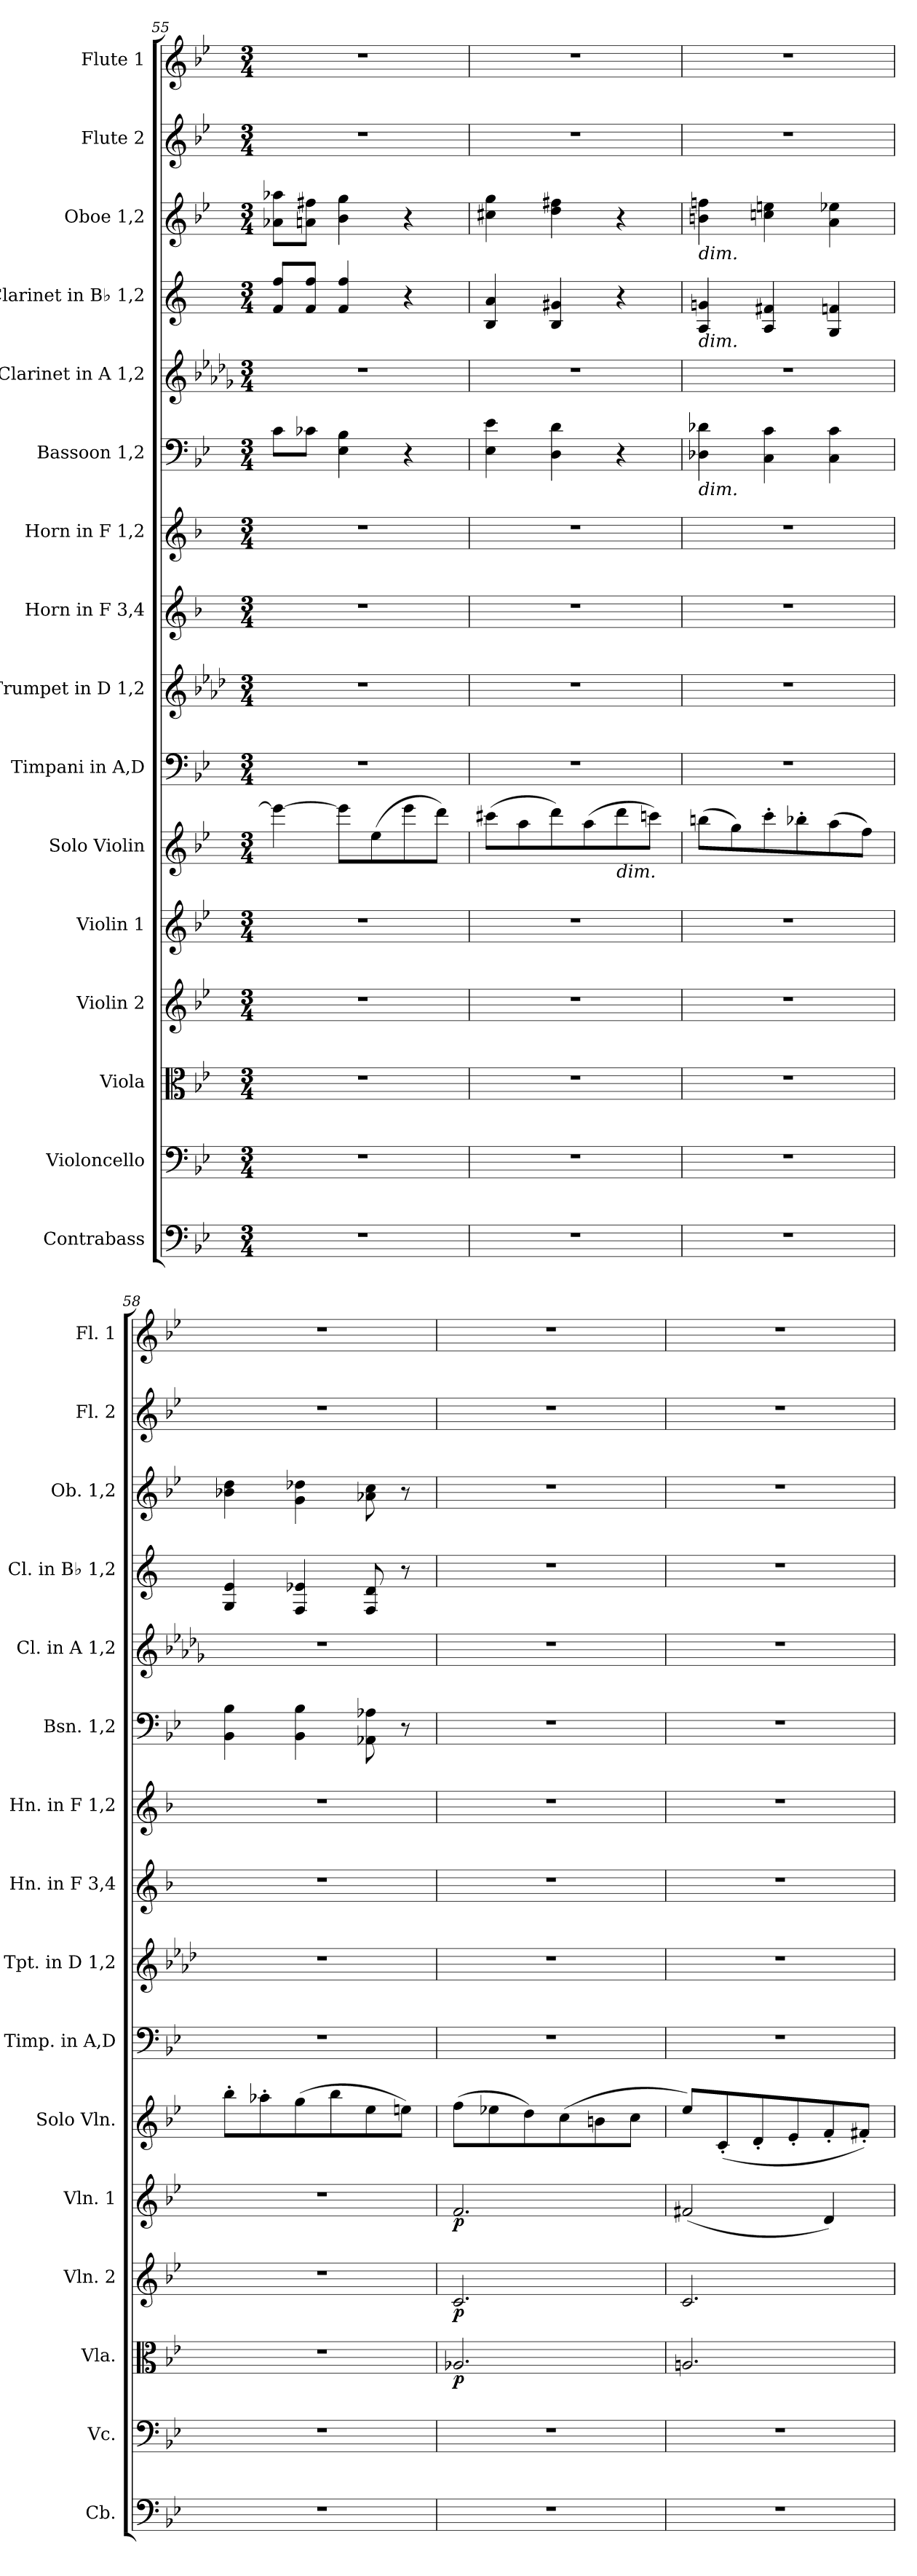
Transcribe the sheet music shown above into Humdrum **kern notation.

**kern	**kern	**kern	**dynam	**kern	**dynam	**kern	**dynam	**kern	**kern	**kern	**kern	**kern	**kern	**kern	**kern	**kern	**kern	**kern
*part16	*part15	*part14	*part14	*part13	*part13	*part12	*part12	*part11	*part10	*part9	*part8	*part7	*part6	*part5	*part4	*part3	*part2	*part1
*staff16	*staff15	*staff14	*staff14	*staff13	*staff13	*staff12	*staff12	*staff11	*staff10	*staff9	*staff8	*staff7	*staff6	*staff5	*staff4	*staff3	*staff2	*staff1
*I"Contrabass	*I"Violoncello	*I"Viola	*	*I"Violin 2	*	*I"Violin 1	*	*I"Solo Violin	*I"Timpani in A,D	*I"Trumpet in D 1,2	*I"Horn in F 3,4	*I"Horn in F 1,2	*I"Bassoon 1,2	*I"Clarinet in A 1,2	*I"Clarinet in B♭ 1,2	*I"Oboe 1,2	*I"Flute 2	*I"Flute 1
*I'Cb.	*I'Vc.	*I'Vla.	*	*I'Vln. 2	*	*I'Vln. 1	*	*I'Solo Vln.	*I'Timp. in A,D	*I'Tpt. in D 1,2	*I'Hn. in F 3,4	*I'Hn. in F 1,2	*I'Bsn. 1,2	*I'Cl. in A 1,2	*I'Cl. in B♭ 1,2	*I'Ob. 1,2	*I'Fl. 2	*I'Fl. 1
*clefF4	*clefF4	*clefC3	*	*clefG2	*	*clefG2	*	*clefG2	*clefF4	*clefG2	*clefG2	*clefG2	*clefF4	*clefG2	*clefG2	*clefG2	*clefG2	*clefG2
*ITrd7c12	*	*	*	*	*	*	*	*	*	*ITrd-1c-2	*ITrd4c7	*ITrd4c7	*	*ITrd2c3	*ITrd1c2	*	*	*
*k[b-e-]	*k[b-e-]	*k[b-e-]	*	*k[b-e-]	*	*k[b-e-]	*	*k[b-e-]	*k[b-e-]	*k[b-e-]	*k[b-e-]	*k[b-e-]	*k[b-e-]	*k[b-e-]	*k[b-e-]	*k[b-e-]	*k[b-e-]	*k[b-e-]
*M3/4	*M3/4	*M3/4	*	*M3/4	*	*M3/4	*	*M3/4	*M3/4	*M3/4	*M3/4	*M3/4	*M3/4	*M3/4	*M3/4	*M3/4	*M3/4	*M3/4
=55	=55	=55	=55	=55	=55	=55	=55	=55	=55	=55	=55	=55	=55	=55	=55	=55	=55	=55
2.r	2.r	2.r	.	2.r	.	2.r	.	4eee-\_	2.r	2.r	2.r	2.r	8c\L	2.r	8e-/ 8ee-/L	8a-X\ 8aa-X\L	2.r	2.r
.	.	.	.	.	.	.	.	.	.	.	.	.	8c-X\J	.	8e-/ 8ee-/J	8an\ 8ff#X\J	.	.
.	.	.	.	.	.	.	.	8eee-\L]	.	.	.	.	4E-\ 4B-\	.	4e-/ 4ee-/	4b-\ 4gg\	.	.
.	.	.	.	.	.	.	.	(>8ee-\	.	.	.	.	.	.	.	.	.	.
.	.	.	.	.	.	.	.	8eee-\	.	.	.	.	4r	.	4r	4r	.	.
.	.	.	.	.	.	.	.	8ddd\J)	.	.	.	.	.	.	.	.	.	.
!!LO:LB:g=z
=56	=56	=56	=56	=56	=56	=56	=56	=56	=56	=56	=56	=56	=56	=56	=56	=56	=56	=56
2.r	2.r	2.r	.	2.r	.	2.r	.	(>8ccc#X\L	2.r	2.r	2.r	2.r	4E-\ 4e-\	2.r	4A/ 4g/	4cc#X\ 4gg\	2.r	2.r
.	.	.	.	.	.	.	.	8aa\	.	.	.	.	.	.	.	.	.	.
.	.	.	.	.	.	.	.	8ddd\)	.	.	.	.	4D\ 4d\	.	4A/ 4f#X/	4dd\ 4ff#X\	.	.
.	.	.	.	.	.	.	.	(>8aa\	.	.	.	.	.	.	.	.	.	.
!	!	!	!	!	!	!	!	!LO:TX:b:i:t=dim.	!	!	!	!	!	!	!	!	!	!
.	.	.	.	.	.	.	.	8ddd\	.	.	.	.	4r	.	4r	4r	.	.
.	.	.	.	.	.	.	.	8cccn\J)	.	.	.	.	.	.	.	.	.	.
=57	=57	=57	=57	=57	=57	=57	=57	=57	=57	=57	=57	=57	=57	=57	=57	=57	=57	=57
!	!	!	!	!	!	!	!	!	!	!	!	!	!	!	!	!LO:TX:b:i:t=dim.	!	!
!	!	!	!	!	!	!	!	!	!	!	!	!	!	!	!LO:TX:b:i:t=dim.	!	!	!
!	!	!	!	!	!	!	!	!	!	!	!	!	!LO:TX:b:i:t=dim.	!	!	!	!	!
2.r	2.r	2.r	.	2.r	.	2.r	.	(>8bbn\L	2.r	2.r	2.r	2.r	4D-X\ 4d-X\	2.r	4G/ 4fn/	4bn\ 4ffn\	2.r	2.r
.	.	.	.	.	.	.	.	8gg\)	.	.	.	.	.	.	.	.	.	.
.	.	.	.	.	.	.	.	8ccc'\	.	.	.	.	4C\ 4c\	.	4G/ 4en/	4ccn\ 4een\	.	.
.	.	.	.	.	.	.	.	8bb-X'\	.	.	.	.	.	.	.	.	.	.
.	.	.	.	.	.	.	.	(>8aa\	.	.	.	.	4C\ 4c\	.	4F/ 4e-X/	4a\ 4ee-X\	.	.
.	.	.	.	.	.	.	.	8ff\J)	.	.	.	.	.	.	.	.	.	.
=58	=58	=58	=58	=58	=58	=58	=58	=58	=58	=58	=58	=58	=58	=58	=58	=58	=58	=58
2.r	2.r	2.r	.	2.r	.	2.r	.	8bb-'\L	2.r	2.r	2.r	2.r	4BB-\ 4B-\	2.r	4F/ 4d/	4b-X\ 4dd\	2.r	2.r
.	.	.	.	.	.	.	.	8aa-X'\	.	.	.	.	.	.	.	.	.	.
.	.	.	.	.	.	.	.	(>8gg\	.	.	.	.	4BB-\ 4B-\	.	4E-/ 4d-X/	4g\ 4dd-X\	.	.
.	.	.	.	.	.	.	.	8bb-\	.	.	.	.	.	.	.	.	.	.
.	.	.	.	.	.	.	.	8ee-\	.	.	.	.	8AA-X\ 8A-X\	.	8E-/ 8c/	8a-X\ 8cc\	.	.
.	.	.	.	.	.	.	.	8een\J)	.	.	.	.	8r	.	8r	8r	.	.
=59	=59	=59	=59	=59	=59	=59	=59	=59	=59	=59	=59	=59	=59	=59	=59	=59	=59	=59
!	!	!	!LO:DY:b	!	!LO:DY:b	!	!LO:DY:b	!	!	!	!	!	!	!	!	!	!	!
2.r	2.r	2.A-X/	p	2.c/	p	2.f/	p	(>8ff\L	2.r	2.r	2.r	2.r	2.r	2.r	2.r	2.r	2.r	2.r
.	.	.	.	.	.	.	.	8ee-X\	.	.	.	.	.	.	.	.	.	.
.	.	.	.	.	.	.	.	8dd\)	.	.	.	.	.	.	.	.	.	.
.	.	.	.	.	.	.	.	(>8cc\	.	.	.	.	.	.	.	.	.	.
.	.	.	.	.	.	.	.	8bn\	.	.	.	.	.	.	.	.	.	.
.	.	.	.	.	.	.	.	8cc\J	.	.	.	.	.	.	.	.	.	.
=60	=60	=60	=60	=60	=60	=60	=60	=60	=60	=60	=60	=60	=60	=60	=60	=60	=60	=60
2.r	2.r	2.An/	.	2.c/	.	(<2f#X/	.	8ee-/L)	2.r	2.r	2.r	2.r	2.r	2.r	2.r	2.r	2.r	2.r
.	.	.	.	.	.	.	.	(<8c'/	.	.	.	.	.	.	.	.	.	.
.	.	.	.	.	.	.	.	8d'/	.	.	.	.	.	.	.	.	.	.
.	.	.	.	.	.	.	.	8e-'/	.	.	.	.	.	.	.	.	.	.
.	.	.	.	.	.	4d/)	.	8f'/	.	.	.	.	.	.	.	.	.	.
.	.	.	.	.	.	.	.	8f#X'/J)	.	.	.	.	.	.	.	.	.	.
=	=	=	=	=	=	=	=	=	=	=	=	=	=	=	=	=	=	=
*-	*-	*-	*-	*-	*-	*-	*-	*-	*-	*-	*-	*-	*-	*-	*-	*-	*-	*-
